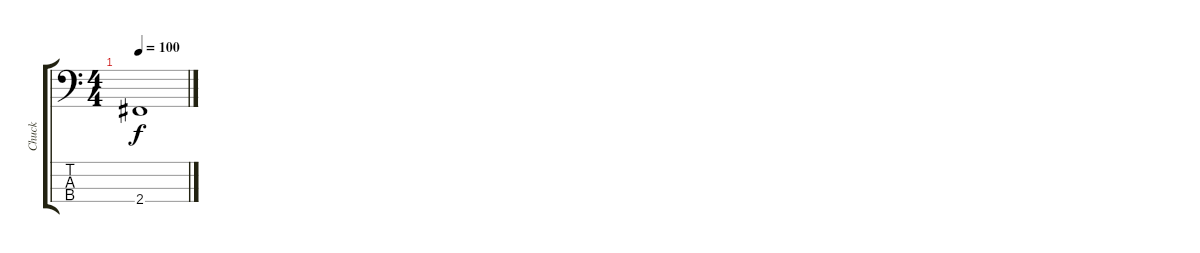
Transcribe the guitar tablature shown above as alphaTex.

\track ("Chuck" "Chuck") {instrument electricbasspick}
\staff {score tabs}
\tuning (G2 D2 A1 E1) {hide}
\ts (4 4)
\tempo 100
\clef f4
\ks c
2.4.1{dy f volume 0}
